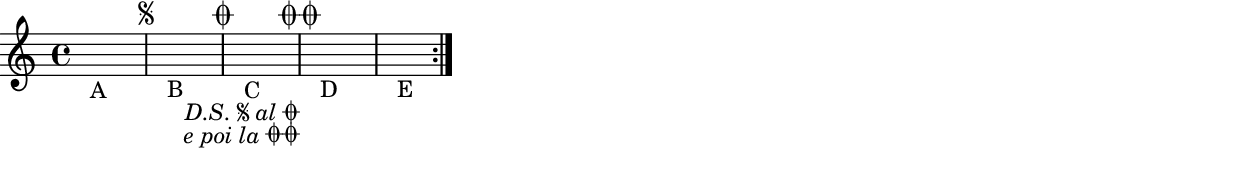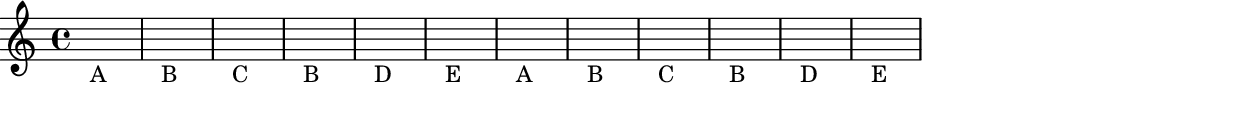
%% Generated by lilypond-book
%% Options: [exampleindent=10.16\mm,indent=0\mm,line-width=160\mm,paper-height=845.047\pt,paper-width=597.508\pt,papersize='(cons (* 597.508 pt) (* 845.047 pt))]
\include "lilypond-book-preamble.ly"


% ****************************************************************
% Start cut-&-pastable-section
% ****************************************************************

#(ly:set-option 'eps-box-padding 3.000000)



\paper {
  #(set-paper-size '(cons (* 597.508 pt) (* 845.047 pt)))
  indent = 0\mm
  line-width = 160\mm
  % offset the left padding, also add 1mm as lilypond creates cropped
  % images with a little space on the right
  line-width = #(- line-width (* mm  3.000000) (* mm 1))
}

\layout {
  
}




% ****************************************************************
% ly snippet:
% ****************************************************************
\sourcefilename "/lilypond-2.26.0/input/regression/repeat-segno-in-volta-middle.ly"
\sourcefileline 0
\version "2.23.6"

#(ly:set-option 'warning-as-error #t)

\header {
  texidoc="This tests a @code{\\repeat segno} inside and in the middle
of a @code{\\repeat volta}.  The music unfolds to ABCBDE ABCBDE."
}

piece = \new Voice \fixed c' {
  \repeat volta 2 {
    s1_"A"
    \repeat segno 2 {
      s1_"B"
      \alternative {
        s1_"C"
        s1_"D"
      }
    }
    s1_"E"
  }
}

\new Score { \piece }
\new Score { \unfoldRepeats \piece }



% ****************************************************************
% end ly snippet
% ****************************************************************
